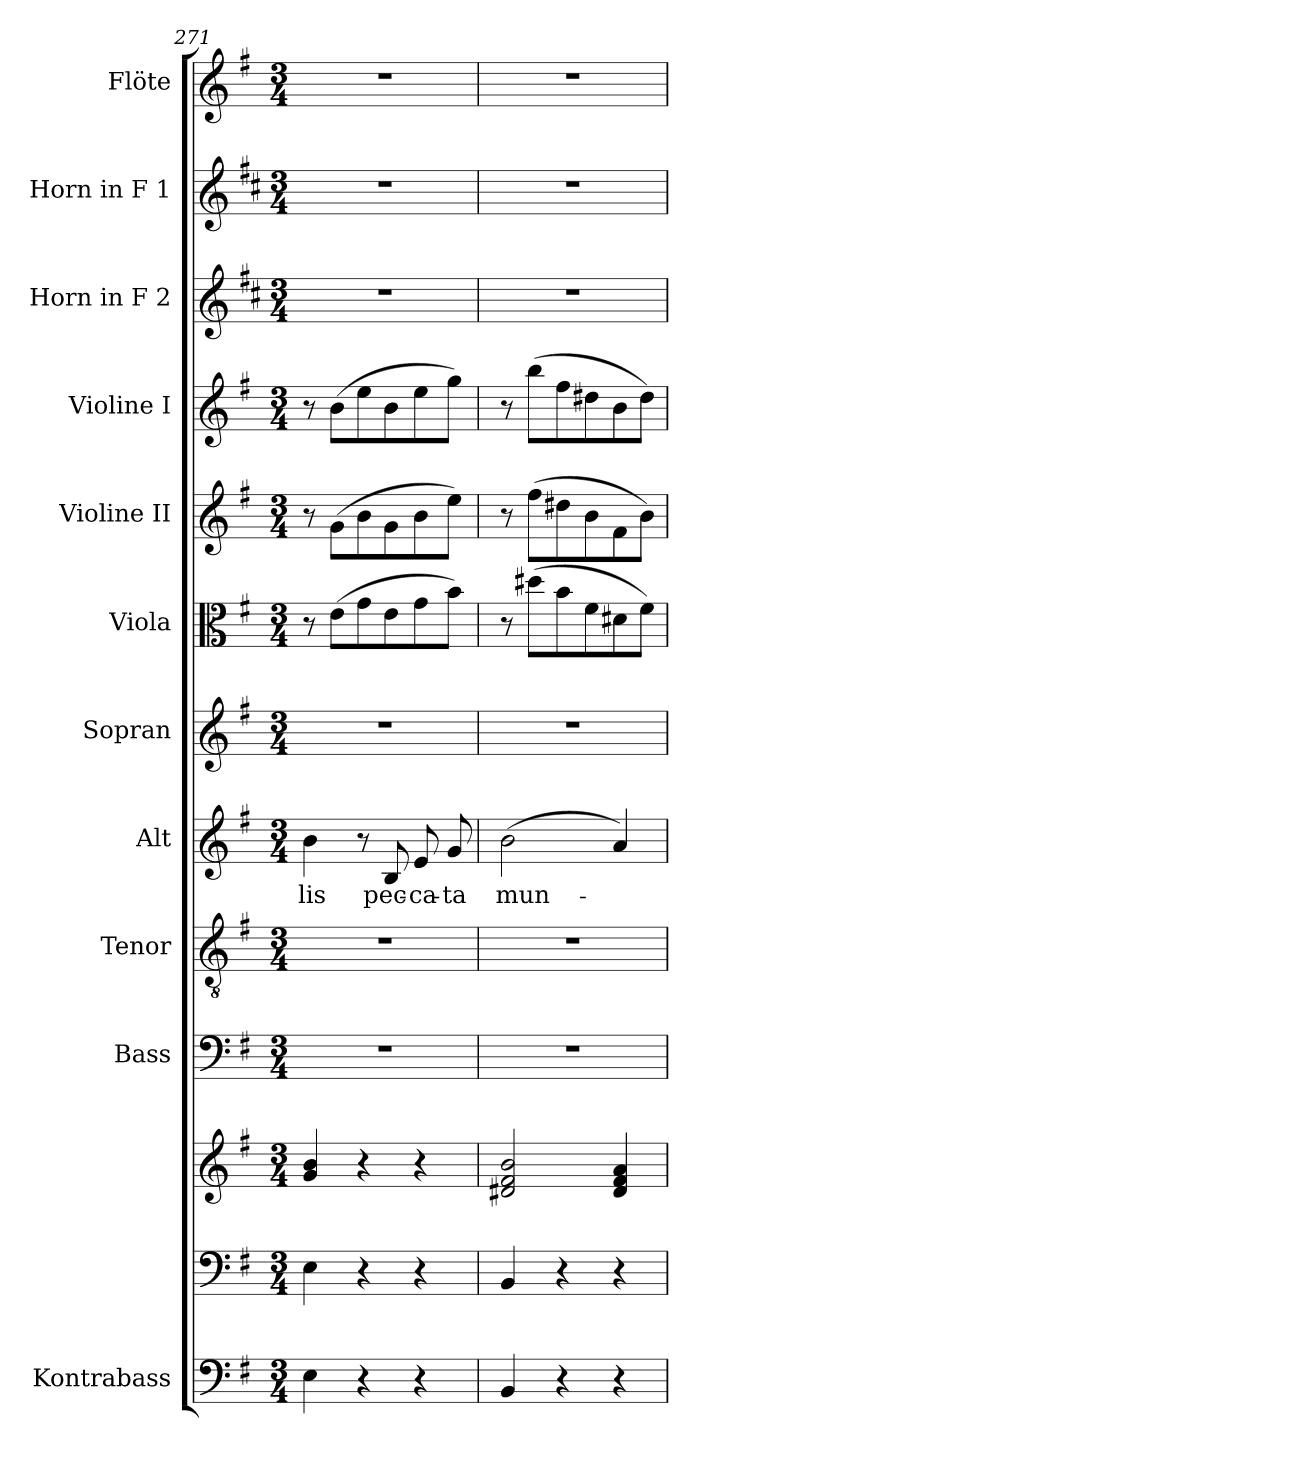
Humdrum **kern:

**kern	**kern	**kern	**kern	**kern	**kern	**text	**kern	**kern	**kern	**kern	**kern	**kern	**kern
*part12	*part11	*part11	*part10	*part9	*part8	*part8	*part7	*part6	*part5	*part4	*part3	*part2	*part1
*staff13	*staff12	*staff11	*staff10	*staff9	*staff8	*staff8	*staff7	*staff6	*staff5	*staff4	*staff3	*staff2	*staff1
*I"Kontrabass	*	*	*I"Bass	*I"Tenor	*I"Alt	*	*I"Sopran	*I"Viola	*I"Violine II	*I"Violine I	*I"Horn in F 2	*I"Horn in F 1	*I"Flöte
*I'Kb.	*	*	*I'B.	*I'T.	*I'A.	*	*I'S.	*I'Vla.	*I'Vl. II	*I'Vl. I	*	*	*I'Fl.
*clefF4	*clefF4	*clefG2	*clefF4	*clefGv2	*clefG2	*	*clefG2	*clefC3	*clefG2	*clefG2	*clefG2	*clefG2	*clefG2
*ITrd7c12	*	*	*	*	*	*	*	*	*	*	*ITrd4c7	*ITrd4c7	*
*k[f#]	*k[f#]	*k[f#]	*k[f#]	*k[f#]	*k[f#]	*	*k[f#]	*k[f#]	*k[f#]	*k[f#]	*k[f#]	*k[f#]	*k[f#]
*G:	*G:	*G:	*G:	*G:	*G:	*	*G:	*G:	*G:	*G:	*G:	*G:	*G:
*M3/4	*M3/4	*M3/4	*M3/4	*M3/4	*M3/4	*	*M3/4	*M3/4	*M3/4	*M3/4	*M3/4	*M3/4	*M3/4
=271	=271	=271	=271	=271	=271	=271	=271	=271	=271	=271	=271	=271	=271
!	!	!	!	!	!	!LO:LY:b	!	!	!	!	!	!	!
4EE\	4E\	4g/ 4b/	2.r	2.r	4b\	-lis	2.r	8r	8r	8r	2.r	2.r	2.r
.	.	.	.	.	.	.	.	(>8e\L	(>8g\L	(>8b\L	.	.	.
4r	4r	4r	.	.	8r	.	.	8g\	8b\	8ee\	.	.	.
!	!	!	!	!	!	!LO:LY:b	!	!	!	!	!	!	!
.	.	.	.	.	8B/	pec-	.	8e\	8g\	8b\	.	.	.
!	!	!	!	!	!	!LO:LY:b	!	!	!	!	!	!	!
4r	4r	4r	.	.	8e/	-ca-	.	8g\	8b\	8ee\	.	.	.
!	!	!	!	!	!	!LO:LY:b	!	!	!	!	!	!	!
.	.	.	.	.	8g/	-ta	.	8b\J)	8ee\J)	8gg\J)	.	.	.
=272	=272	=272	=272	=272	=272	=272	=272	=272	=272	=272	=272	=272	=272
!	!	!	!	!	!	!LO:LY:b	!	!	!	!	!	!	!
4BBB/	4BB/	2d#X/ 2f#/ 2b/	2.r	2.r	(>2b\	mun-	2.r	8r	8r	8r	2.r	2.r	2.r
.	.	.	.	.	.	.	.	(>8dd#X\L	(>8ff#\L	(>8bb\L	.	.	.
4r	4r	.	.	.	.	.	.	8b\	8dd#X\	8ff#\	.	.	.
.	.	.	.	.	.	.	.	8f#\	8b\	8dd#X\	.	.	.
4r	4r	4d#/ 4f#/ 4a/	.	.	4a/)	.	.	8d#X\	8f#\	8b\	.	.	.
.	.	.	.	.	.	.	.	8f#\J)	8b\J)	8dd#\J)	.	.	.
=	=	=	=	=	=	=	=	=	=	=	=	=	=
*-	*-	*-	*-	*-	*-	*-	*-	*-	*-	*-	*-	*-	*-
